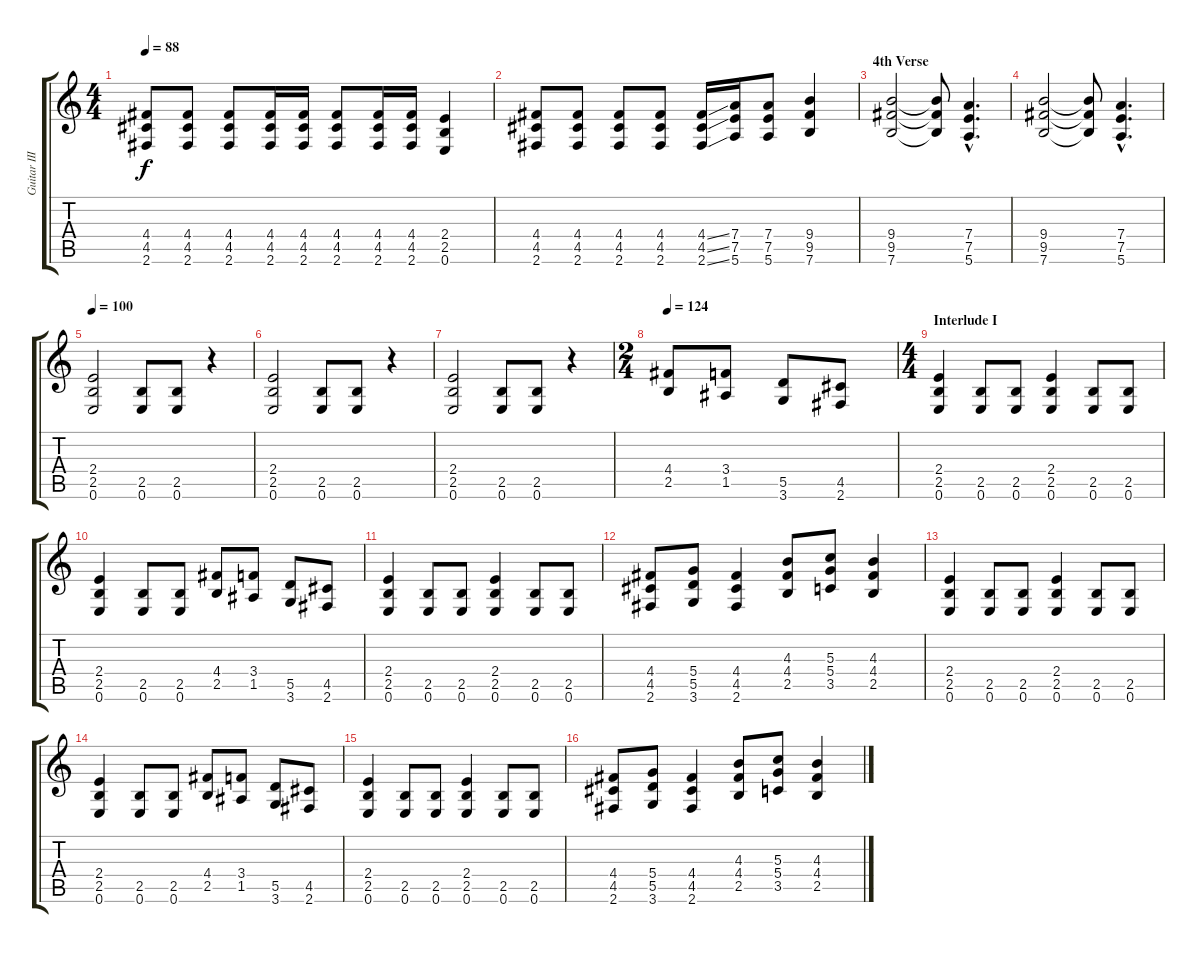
\track ("Guitar III" "Guitar III") {instrument distortionguitar}
\staff {score tabs}
\tuning (E4 B3 G3 D3 A2 E2) {hide}
\ts (4 4)
\tempo 88
\clef g2
\ks c
(4.4 4.5 2.6).8{dy f} (4.4 4.5 2.6).8 (4.4 4.5 2.6).8 (4.4 4.5 2.6).16 (4.4 4.5 2.6).16 (4.4 4.5 2.6).8 (4.4 4.5 2.6).16 (4.4 4.5 2.6).16 (2.4 2.5 0.6).4 |
(4.4 4.5 2.6).8 (4.4 4.5 2.6).8 (4.4 4.5 2.6).8 (4.4 4.5 2.6).8 (4.4{ss} 4.5{ss} 2.6{ss}).16 (7.4 7.5 5.6).16 (7.4 7.5 5.6).8 (9.4 9.5 7.6).4 |
\section ("" "4th Verse")
(9.4 9.5 7.6).2 (9.4{t} 9.5{t} 7.6{t}).8 (7.4{hac} 7.5{hac} 5.6{hac}).4{d} |
(9.4 9.5 7.6).2 (9.4{t} 9.5{t} 7.6{t}).8 (7.4{hac} 7.5{hac} 5.6{hac}).4{d} |
\tempo 100
(2.4 2.5 0.6).2 (2.5 0.6).8 (2.5 0.6).8 r.4 |
(2.4 2.5 0.6).2 (2.5 0.6).8 (2.5 0.6).8 r.4 |
(2.4 2.5 0.6).2 (2.5 0.6).8 (2.5 0.6).8 r.4 |
\ts (2 4)
\tempo 124
(4.4 2.5).8 (3.4 1.5).8 (5.5 3.6).8 (4.5 2.6).8 |
\ts (4 4)
\section ("" "Interlude I")
(2.4 2.5 0.6).4 (2.5 0.6).8 (2.5 0.6).8 (2.4 2.5 0.6).4 (2.5 0.6).8 (2.5 0.6).8 |
(2.4 2.5 0.6).4 (2.5 0.6).8 (2.5 0.6).8 (4.4 2.5).8 (3.4 1.5).8 (5.5 3.6).8 (4.5 2.6).8 |
(2.4 2.5 0.6).4 (2.5 0.6).8 (2.5 0.6).8 (2.4 2.5 0.6).4 (2.5 0.6).8 (2.5 0.6).8 |
(4.4 4.5 2.6).8 (5.4 5.5 3.6).8 (4.4 4.5 2.6).4 (4.3 4.4 2.5).8 (5.3 5.4 3.5).8 (4.3 4.4 2.5).4 |
(2.4 2.5 0.6).4 (2.5 0.6).8 (2.5 0.6).8 (2.4 2.5 0.6).4 (2.5 0.6).8 (2.5 0.6).8 |
(2.4 2.5 0.6).4 (2.5 0.6).8 (2.5 0.6).8 (4.4 2.5).8 (3.4 1.5).8 (5.5 3.6).8 (4.5 2.6).8 |
(2.4 2.5 0.6).4 (2.5 0.6).8 (2.5 0.6).8 (2.4 2.5 0.6).4 (2.5 0.6).8 (2.5 0.6).8 |
(4.4 4.5 2.6).8 (5.4 5.5 3.6).8 (4.4 4.5 2.6).4 (4.3 4.4 2.5).8 (5.3 5.4 3.5).8 (4.3 4.4 2.5).4
